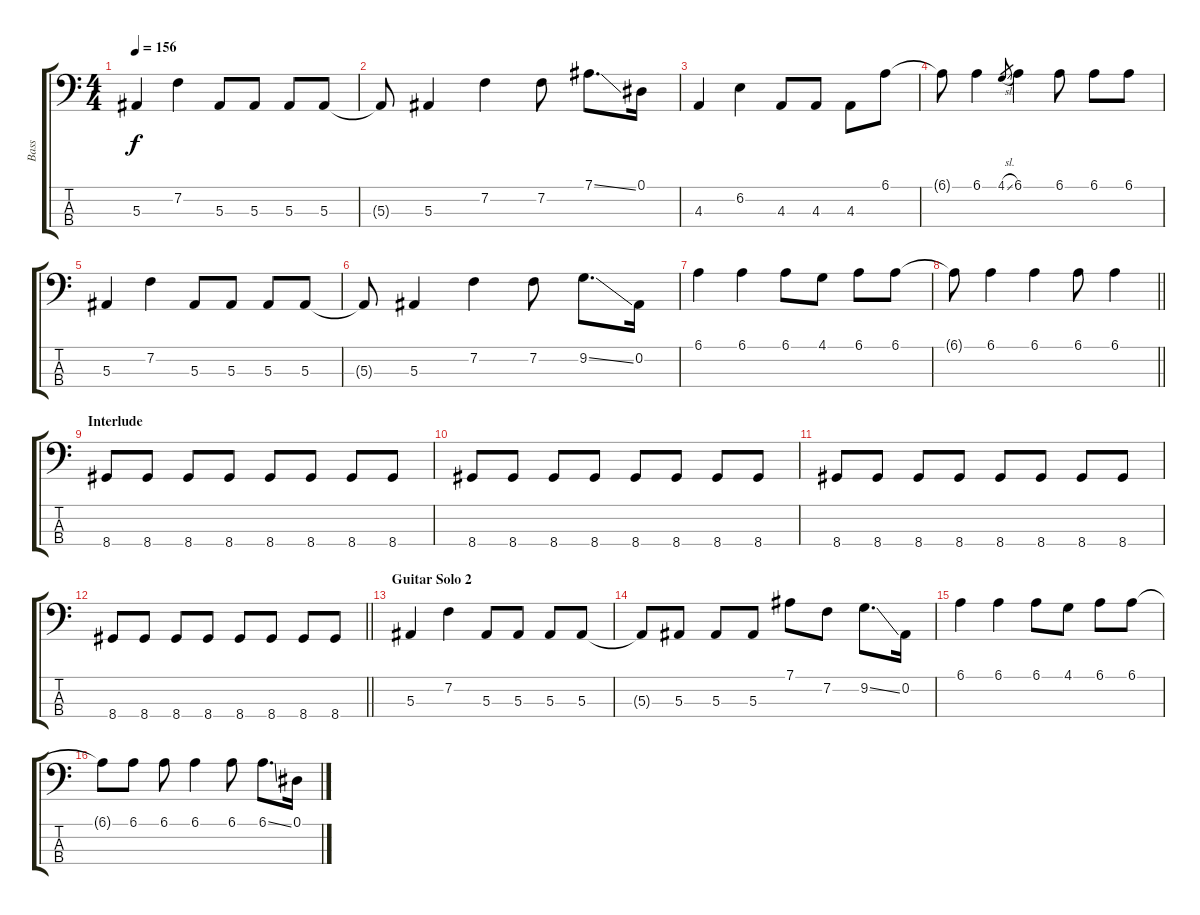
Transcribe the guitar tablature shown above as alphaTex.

\track ("Bass" "Bass") {instrument electricbassfinger}
\staff {score tabs}
\tuning (Eb2 Bb1 F1 C1) {hide}
\ts (4 4)
\tempo 156
\clef f4
\ks c
5.3.4{dy f} 7.2.4 5.3.8 5.3.8 5.3.8 5.3.8 |
5.3{t}.8 5.3.4 7.2.4 7.2.8 7.1{ss}.8{d} 0.1.16 |
4.3.4 6.2.4 4.3.8 4.3.8 4.3.8 6.1.8 |
6.1{t}.8 6.1.4 4.1{sl}.8{gr} 6.1.4 6.1.8 6.1.8 6.1.8 |
5.3.4 7.2.4 5.3.8 5.3.8 5.3.8 5.3.8 |
5.3{t}.8 5.3.4 7.2.4 7.2.8 9.2{ss}.8{d} 0.2.16 |
6.1.4 6.1.4 6.1.8 4.1.8 6.1.8 6.1.8 |
\barLineRight lightlight
6.1{t}.8 6.1.4 6.1.4 6.1.8 6.1.4 |
\section ("" "Interlude")
8.4.8 8.4.8 8.4.8 8.4.8 8.4.8 8.4.8 8.4.8 8.4.8 |
8.4.8 8.4.8 8.4.8 8.4.8 8.4.8 8.4.8 8.4.8 8.4.8 |
8.4.8 8.4.8 8.4.8 8.4.8 8.4.8 8.4.8 8.4.8 8.4.8 |
\barLineRight lightlight
8.4.8 8.4.8 8.4.8 8.4.8 8.4.8 8.4.8 8.4.8 8.4.8 |
\section ("" "Guitar Solo 2")
5.3.4 7.2.4 5.3.8 5.3.8 5.3.8 5.3.8 |
5.3{t}.8 5.3.8 5.3.8 5.3.8 7.1.8 7.2.8 9.2{ss}.8{d} 0.2.16 |
6.1.4 6.1.4 6.1.8 4.1.8 6.1.8 6.1.8 |
6.1{t}.8 6.1.8 6.1.8 6.1.4 6.1.8 6.1{ss}.8{d} 0.1.16
